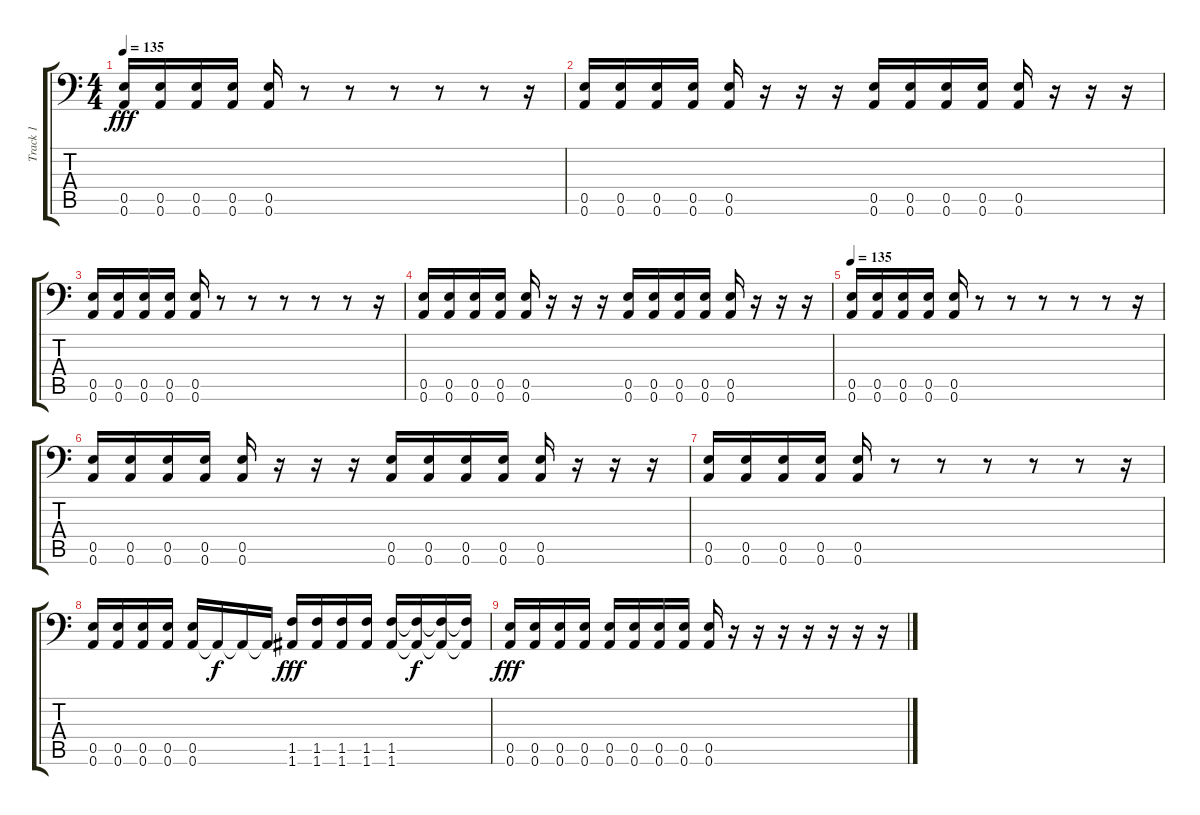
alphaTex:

\track ("Track 1" "Track 1") {instrument distortionguitar}
\staff {score tabs}
\tuning (B3 Gb3 D3 A2 E2 A1) {hide}
\ts (4 4)
\tempo 135
\clef f4
\ks c
(0.5 0.6).16{dy fff} (0.5 0.6).16 (0.5 0.6).16 (0.5 0.6).16 (0.5 0.6).16 r.8 r.8 r.8 r.8 r.8 r.16 |
(0.5 0.6).16 (0.5 0.6).16 (0.5 0.6).16 (0.5 0.6).16 (0.5 0.6).16 r.16 r.16 r.16 (0.5 0.6).16 (0.5 0.6).16 (0.5 0.6).16 (0.5 0.6).16 (0.5 0.6).16 r.16 r.16 r.16 |
(0.5 0.6).16 (0.5 0.6).16 (0.5 0.6).16 (0.5 0.6).16 (0.5 0.6).16 r.8 r.8 r.8 r.8 r.8 r.16 |
(0.5 0.6).16 (0.5 0.6).16 (0.5 0.6).16 (0.5 0.6).16 (0.5 0.6).16 r.16 r.16 r.16 (0.5 0.6).16 (0.5 0.6).16 (0.5 0.6).16 (0.5 0.6).16 (0.5 0.6).16 r.16 r.16 r.16 |
\tempo 135
(0.5 0.6).16 (0.5 0.6).16 (0.5 0.6).16 (0.5 0.6).16 (0.5 0.6).16 r.8 r.8 r.8 r.8 r.8 r.16 |
(0.5 0.6).16 (0.5 0.6).16 (0.5 0.6).16 (0.5 0.6).16 (0.5 0.6).16 r.16 r.16 r.16 (0.5 0.6).16 (0.5 0.6).16 (0.5 0.6).16 (0.5 0.6).16 (0.5 0.6).16 r.16 r.16 r.16 |
(0.5 0.6).16 (0.5 0.6).16 (0.5 0.6).16 (0.5 0.6).16 (0.5 0.6).16 r.8 r.8 r.8 r.8 r.8 r.16 |
(0.5 0.6).16 (0.5 0.6).16 (0.5 0.6).16 (0.5 0.6).16 (0.5 0.6).16 0.6{t}.16{dy f} 0.6{t}.16 0.6{t}.16 (1.5 1.6).16{dy fff} (1.5 1.6).16 (1.5 1.6).16 (1.5 1.6).16 (1.5 1.6).16 (1.5{t} 1.6{t}).16{dy f} (1.5{t} 1.6{t}).16 (1.5{t} 1.6{t}).16 |
(0.5 0.6).16{dy fff} (0.5 0.6).16 (0.5 0.6).16 (0.5 0.6).16 (0.5 0.6).16 (0.5 0.6).16 (0.5 0.6).16 (0.5 0.6).16 (0.5 0.6).16 r.16 r.16 r.16 r.16 r.16 r.16 r.16
